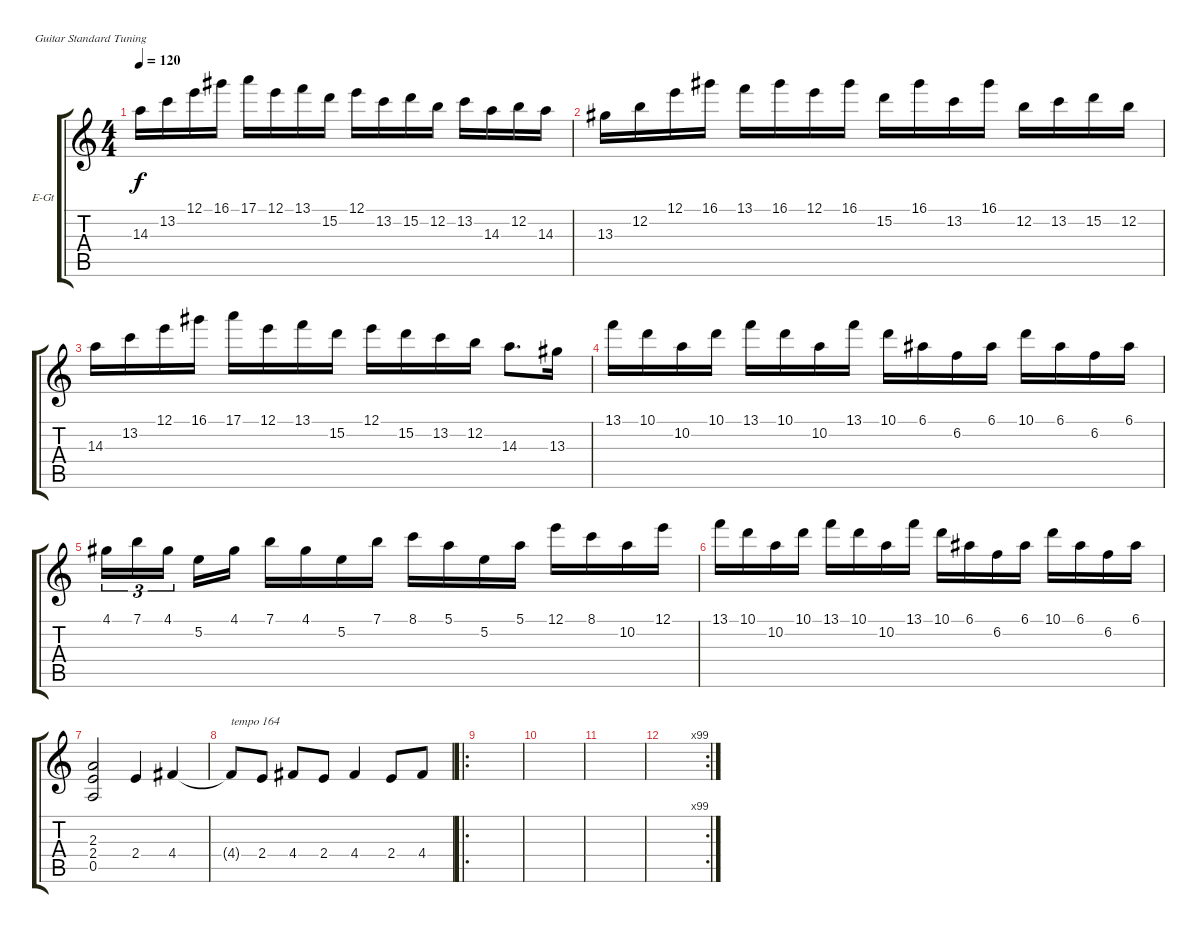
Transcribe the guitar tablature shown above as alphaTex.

\bracketExtendMode groupsimilarinstruments
\firstSystemTrackNameOrientation horizontal
\otherSystemsTrackNameOrientation horizontal
\track ("Malmsteen lead" "E-Gt") {mute instrument distortionguitar}
\staff {score tabs}
\tuning (E4 B3 G3 D3 A2 E2)
\ts (4 4)
\tempo 120
\clef g2
\ks c
14.3.16{dy f} 13.2.16 12.1.16 16.1.16 17.1.16 12.1.16 13.1.16 15.2.16 12.1.16 13.2.16 15.2.16 12.2.16 13.2.16 14.3.16 12.2.16 14.3.16 |
13.3.16 12.2.16 12.1.16 16.1.16 13.1.16 16.1.16 12.1.16 16.1.16 15.2.16 16.1.16 13.2.16 16.1.16 12.2.16 13.2.16 15.2.16 12.2.16 |
14.3.16 13.2.16 12.1.16 16.1.16 17.1.16 12.1.16 13.1.16 15.2.16 12.1.16 15.2.16 13.2.16 12.2.16 14.3.8{d} 13.3.16 |
13.1.16 10.1.16 10.2.16 10.1.16 13.1.16 10.1.16 10.2.16 13.1.16 10.1.16 6.1.16 6.2.16 6.1.16 10.1.16 6.1.16 6.2.16 6.1.16 |
4.1.16{tu (3 2)} 7.1.16{tu (3 2)} 4.1.16{tu (3 2)} 5.2.16 4.1.16 7.1.16 4.1.16 5.2.16 7.1.16 8.1.16 5.1.16 5.2.16 5.1.16 12.1.16 8.1.16 10.2.16 12.1.16 |
13.1.16 10.1.16 10.2.16 10.1.16 13.1.16 10.1.16 10.2.16 13.1.16 10.1.16 6.1.16 6.2.16 6.1.16 10.1.16 6.1.16 6.2.16 6.1.16 |
(2.3 2.4 0.5).2 2.4.4 4.4.4 |
4.4{t}.8{txt "tempo 164"} 2.4.8 4.4.8 2.4.8 4.4.4 2.4.8 4.4.8 |
\ro
|
|
|
\rc 99
